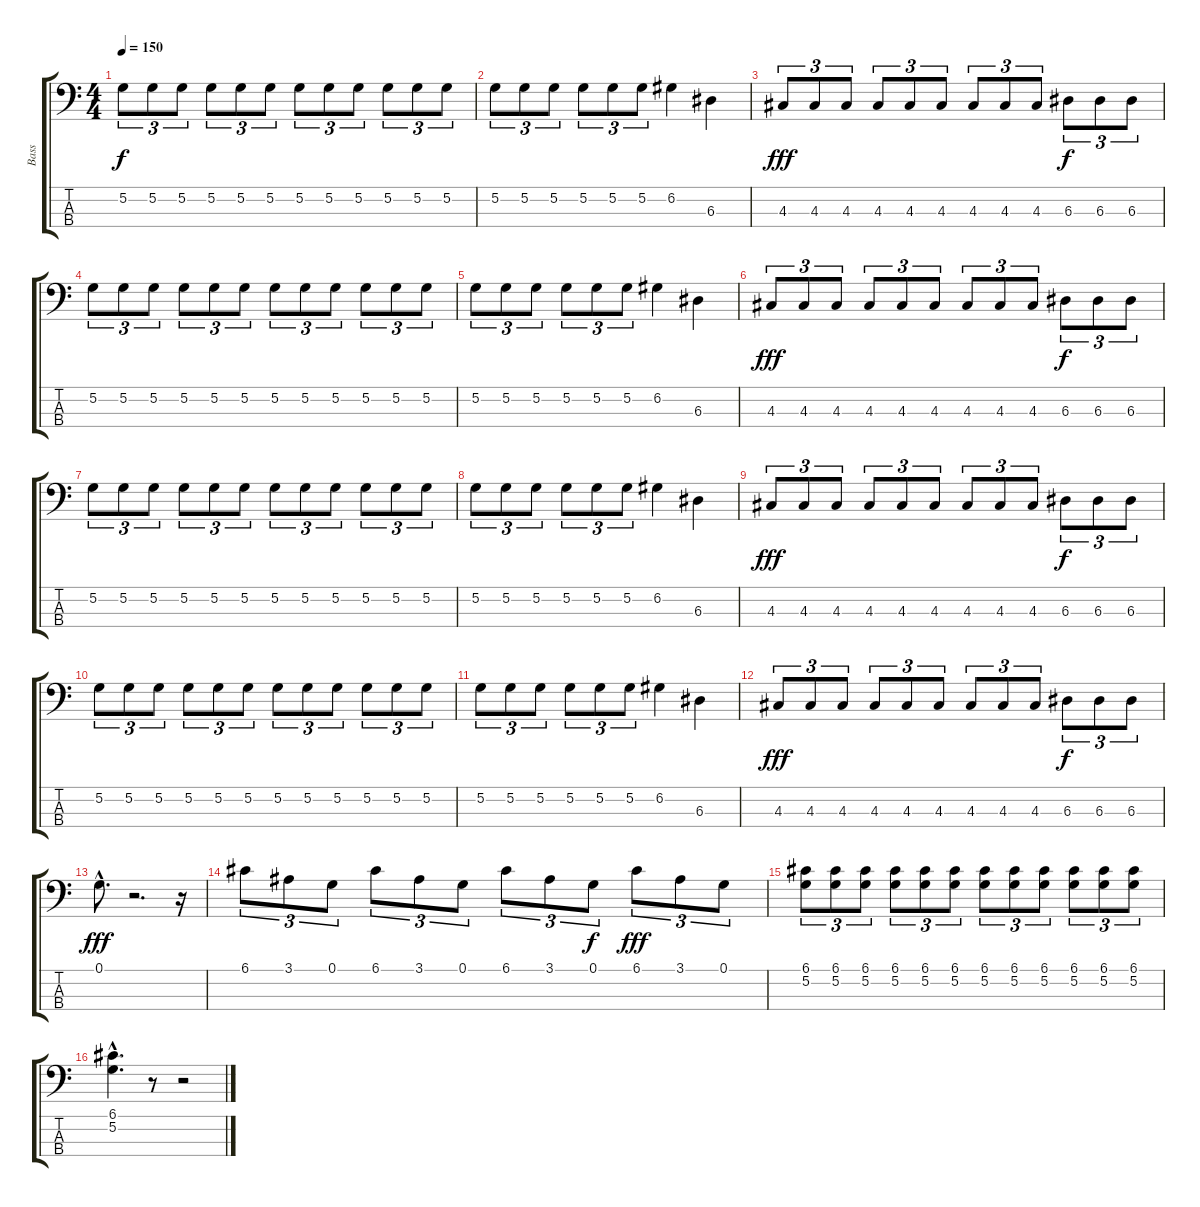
\track ("Bass" "Bass") {instrument electricbasspick}
\staff {score tabs}
\tuning (G2 D2 A1 E1) {hide}
\ts (4 4)
\tempo 150
\clef f4
\ks c
5.2.8{tu (3 2) dy f} 5.2.8{tu (3 2)} 5.2.8{tu (3 2)} 5.2.8{tu (3 2)} 5.2.8{tu (3 2)} 5.2.8{tu (3 2)} 5.2.8{tu (3 2)} 5.2.8{tu (3 2)} 5.2.8{tu (3 2)} 5.2.8{tu (3 2)} 5.2.8{tu (3 2)} 5.2.8{tu (3 2)} |
5.2.8{tu (3 2)} 5.2.8{tu (3 2)} 5.2.8{tu (3 2)} 5.2.8{tu (3 2)} 5.2.8{tu (3 2)} 5.2.8{tu (3 2)} 6.2.4 6.3.4 |
4.3.8{tu (3 2) dy fff} 4.3.8{tu (3 2)} 4.3.8{tu (3 2)} 4.3.8{tu (3 2)} 4.3.8{tu (3 2)} 4.3.8{tu (3 2)} 4.3.8{tu (3 2)} 4.3.8{tu (3 2)} 4.3.8{tu (3 2)} 6.3.8{tu (3 2) dy f} 6.3.8{tu (3 2)} 6.3.8{tu (3 2)} |
5.2.8{tu (3 2)} 5.2.8{tu (3 2)} 5.2.8{tu (3 2)} 5.2.8{tu (3 2)} 5.2.8{tu (3 2)} 5.2.8{tu (3 2)} 5.2.8{tu (3 2)} 5.2.8{tu (3 2)} 5.2.8{tu (3 2)} 5.2.8{tu (3 2)} 5.2.8{tu (3 2)} 5.2.8{tu (3 2)} |
5.2.8{tu (3 2)} 5.2.8{tu (3 2)} 5.2.8{tu (3 2)} 5.2.8{tu (3 2)} 5.2.8{tu (3 2)} 5.2.8{tu (3 2)} 6.2.4 6.3.4 |
4.3.8{tu (3 2) dy fff} 4.3.8{tu (3 2)} 4.3.8{tu (3 2)} 4.3.8{tu (3 2)} 4.3.8{tu (3 2)} 4.3.8{tu (3 2)} 4.3.8{tu (3 2)} 4.3.8{tu (3 2)} 4.3.8{tu (3 2)} 6.3.8{tu (3 2) dy f} 6.3.8{tu (3 2)} 6.3.8{tu (3 2)} |
5.2.8{tu (3 2)} 5.2.8{tu (3 2)} 5.2.8{tu (3 2)} 5.2.8{tu (3 2)} 5.2.8{tu (3 2)} 5.2.8{tu (3 2)} 5.2.8{tu (3 2)} 5.2.8{tu (3 2)} 5.2.8{tu (3 2)} 5.2.8{tu (3 2)} 5.2.8{tu (3 2)} 5.2.8{tu (3 2)} |
5.2.8{tu (3 2)} 5.2.8{tu (3 2)} 5.2.8{tu (3 2)} 5.2.8{tu (3 2)} 5.2.8{tu (3 2)} 5.2.8{tu (3 2)} 6.2.4 6.3.4 |
4.3.8{tu (3 2) dy fff} 4.3.8{tu (3 2)} 4.3.8{tu (3 2)} 4.3.8{tu (3 2)} 4.3.8{tu (3 2)} 4.3.8{tu (3 2)} 4.3.8{tu (3 2)} 4.3.8{tu (3 2)} 4.3.8{tu (3 2)} 6.3.8{tu (3 2) dy f} 6.3.8{tu (3 2)} 6.3.8{tu (3 2)} |
5.2.8{tu (3 2)} 5.2.8{tu (3 2)} 5.2.8{tu (3 2)} 5.2.8{tu (3 2)} 5.2.8{tu (3 2)} 5.2.8{tu (3 2)} 5.2.8{tu (3 2)} 5.2.8{tu (3 2)} 5.2.8{tu (3 2)} 5.2.8{tu (3 2)} 5.2.8{tu (3 2)} 5.2.8{tu (3 2)} |
5.2.8{tu (3 2)} 5.2.8{tu (3 2)} 5.2.8{tu (3 2)} 5.2.8{tu (3 2)} 5.2.8{tu (3 2)} 5.2.8{tu (3 2)} 6.2.4 6.3.4 |
4.3.8{tu (3 2) dy fff} 4.3.8{tu (3 2)} 4.3.8{tu (3 2)} 4.3.8{tu (3 2)} 4.3.8{tu (3 2)} 4.3.8{tu (3 2)} 4.3.8{tu (3 2)} 4.3.8{tu (3 2)} 4.3.8{tu (3 2)} 6.3.8{tu (3 2) dy f} 6.3.8{tu (3 2)} 6.3.8{tu (3 2)} |
0.1{hac}.8{d dy fff} r.2{d} r.16 |
6.1.8{tu (3 2)} 3.1.8{tu (3 2)} 0.1.8{tu (3 2)} 6.1.8{tu (3 2)} 3.1.8{tu (3 2)} 0.1.8{tu (3 2)} 6.1.8{tu (3 2)} 3.1.8{tu (3 2)} 0.1.8{tu (3 2) dy f} 6.1.8{tu (3 2) dy fff} 3.1.8{tu (3 2)} 0.1.8{tu (3 2)} |
(6.1 5.2).8{tu (3 2)} (6.1 5.2).8{tu (3 2)} (6.1 5.2).8{tu (3 2)} (6.1 5.2).8{tu (3 2)} (6.1 5.2).8{tu (3 2)} (6.1 5.2).8{tu (3 2)} (6.1 5.2).8{tu (3 2)} (6.1 5.2).8{tu (3 2)} (6.1 5.2).8{tu (3 2)} (6.1 5.2).8{tu (3 2)} (6.1 5.2).8{tu (3 2)} (6.1 5.2).8{tu (3 2)} |
(6.1{hac} 5.2{hac}).4{d} r.8 r.2
